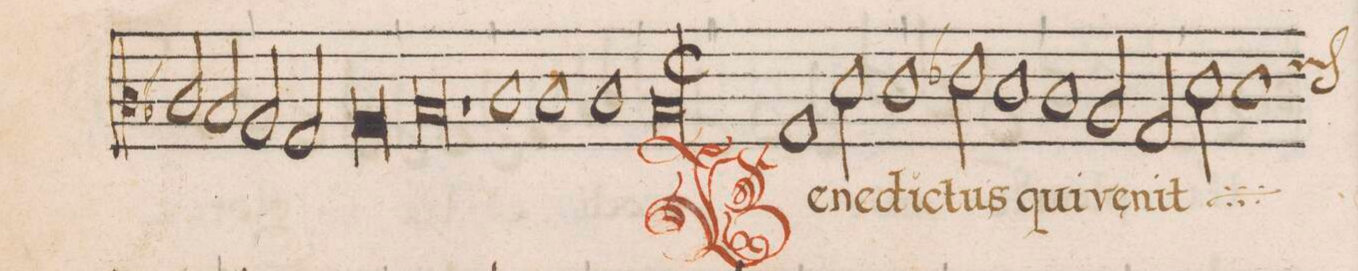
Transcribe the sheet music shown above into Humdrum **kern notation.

**kern	**text
*I"TENOR	*
*clefC3	*
*k[b-]	*
*met(3)	*
*M3/1	*
2c/	.
2B-/	.
=56-	=56-
2A/	.
2G/	.
*col	*
0A	.
*Xcol	*
=57-	=57-
0B-	.
1r	.
=58-	=58-
1c	.
1c	.
1c	.
=59-	=59-
0.B-l;	.
=60-	=60-
*M2/1	*
*met()	*
*mmet(c)	*
1G	Be-
2d\	-ne-
1d\	-dic-
=61-	=61-
2e-X\	-tus
1d	qui
=62-	=62-
1c	ve-
2B-/	-nit
*	*ij
2G/	Be-
=63-	=63-
2d\	.
1d	-ne-
*custos:f	*
*-	*-
